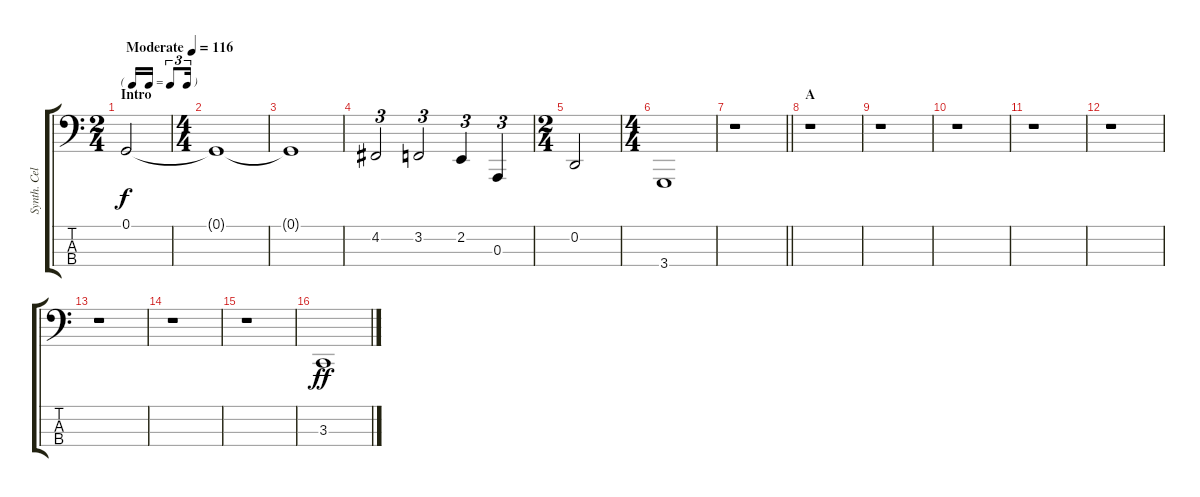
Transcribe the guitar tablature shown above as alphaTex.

\track ("Synth. Cello" "Synth. Cel") {instrument cello}
\staff {score tabs}
\tuning (G2 D2 A1 E1) {hide}
\ts (2 4)
\tf triplet16th
\section ("" "Intro")
\tempo (116 "Moderate")
\clef f4
\ks c
0.1.2{dy f instrument cello} |
\ts (4 4)
0.1{t}.1 |
0.1{t}.1 |
4.2.2{tu (3 2)} 3.2.2{tu (3 2)} 2.2.4{tu (3 2)} 0.3.4{tu (3 2)} |
\ts (2 4)
0.2.2 |
\ts (4 4)
3.4.1 |
\barLineRight lightlight
r.1 |
\section ("" "A")
r.1 |
r.1 |
r.1 |
r.1 |
r.1 |
r.1 |
r.1 |
r.1 |
3.3.1{dy ff}
